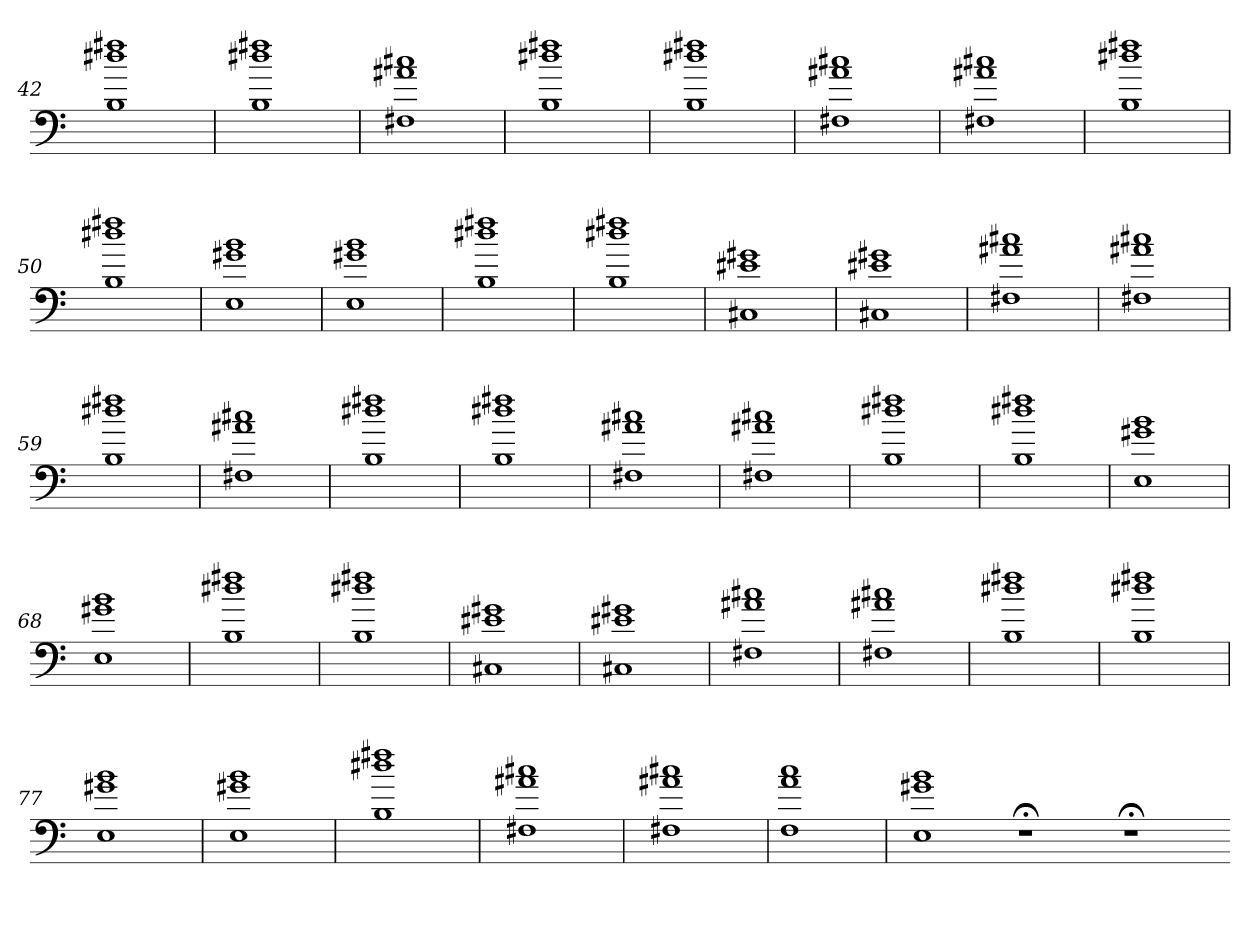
**kern
*part1
*staff1
=42
1B 1dd#X 1ff#X
=43
1B 1dd#X 1ff#X
=44
1F#X 1a#X 1cc#X
=45
1B 1dd#X 1ff#X
=46
1B 1dd#X 1ff#X
=47
1F#X 1a#X 1cc#X
=48
1F#X 1a#X 1cc#X
=49
1B 1dd#X 1ff#X
=50
1B 1dd#X 1ff#X
=51
1E 1g#X 1b
=52
1E 1g#X 1b
=53
1B 1dd#X 1ff#X
=54
1B 1dd#X 1ff#X
=55
1C#X 1e#X 1g#X
=56
1C#X 1e#X 1g#X
=57
1F#X 1a#X 1cc#X
=58
1F#X 1a#X 1cc#X
=59
1B 1dd#X 1ff#X
=60
1F#X 1a#X 1cc#X
=61
1B 1dd#X 1ff#X
=62
1B 1dd#X 1ff#X
=63
1F#X 1a#X 1cc#X
=64
1F#X 1a#X 1cc#X
=65
1B 1dd#X 1ff#X
=66
1B 1dd#X 1ff#X
=67
1E 1g#X 1b
=68
1E 1g#X 1b
=69
1B 1dd#X 1ff#X
=70
1B 1dd#X 1ff#X
=71
1C#X 1e#X 1g#X
=72
1C#X 1e#X 1g#X
=73
1F#X 1a#X 1cc#X
=74
1F#X 1a#X 1cc#X
=75
1B 1dd#X 1ff#X
=76
1B 1dd#X 1ff#X
=77
1E 1g#X 1b
=78
1E 1g#X 1b
=79
1B 1dd#X 1ff#X
=80
1F#X 1a#X 1cc#X
=81
1F#X 1a#X 1cc#X
=82
1F 1a 1cc
=83
1E 1g#X 1b
1r;<
1r;<
=-
*-
